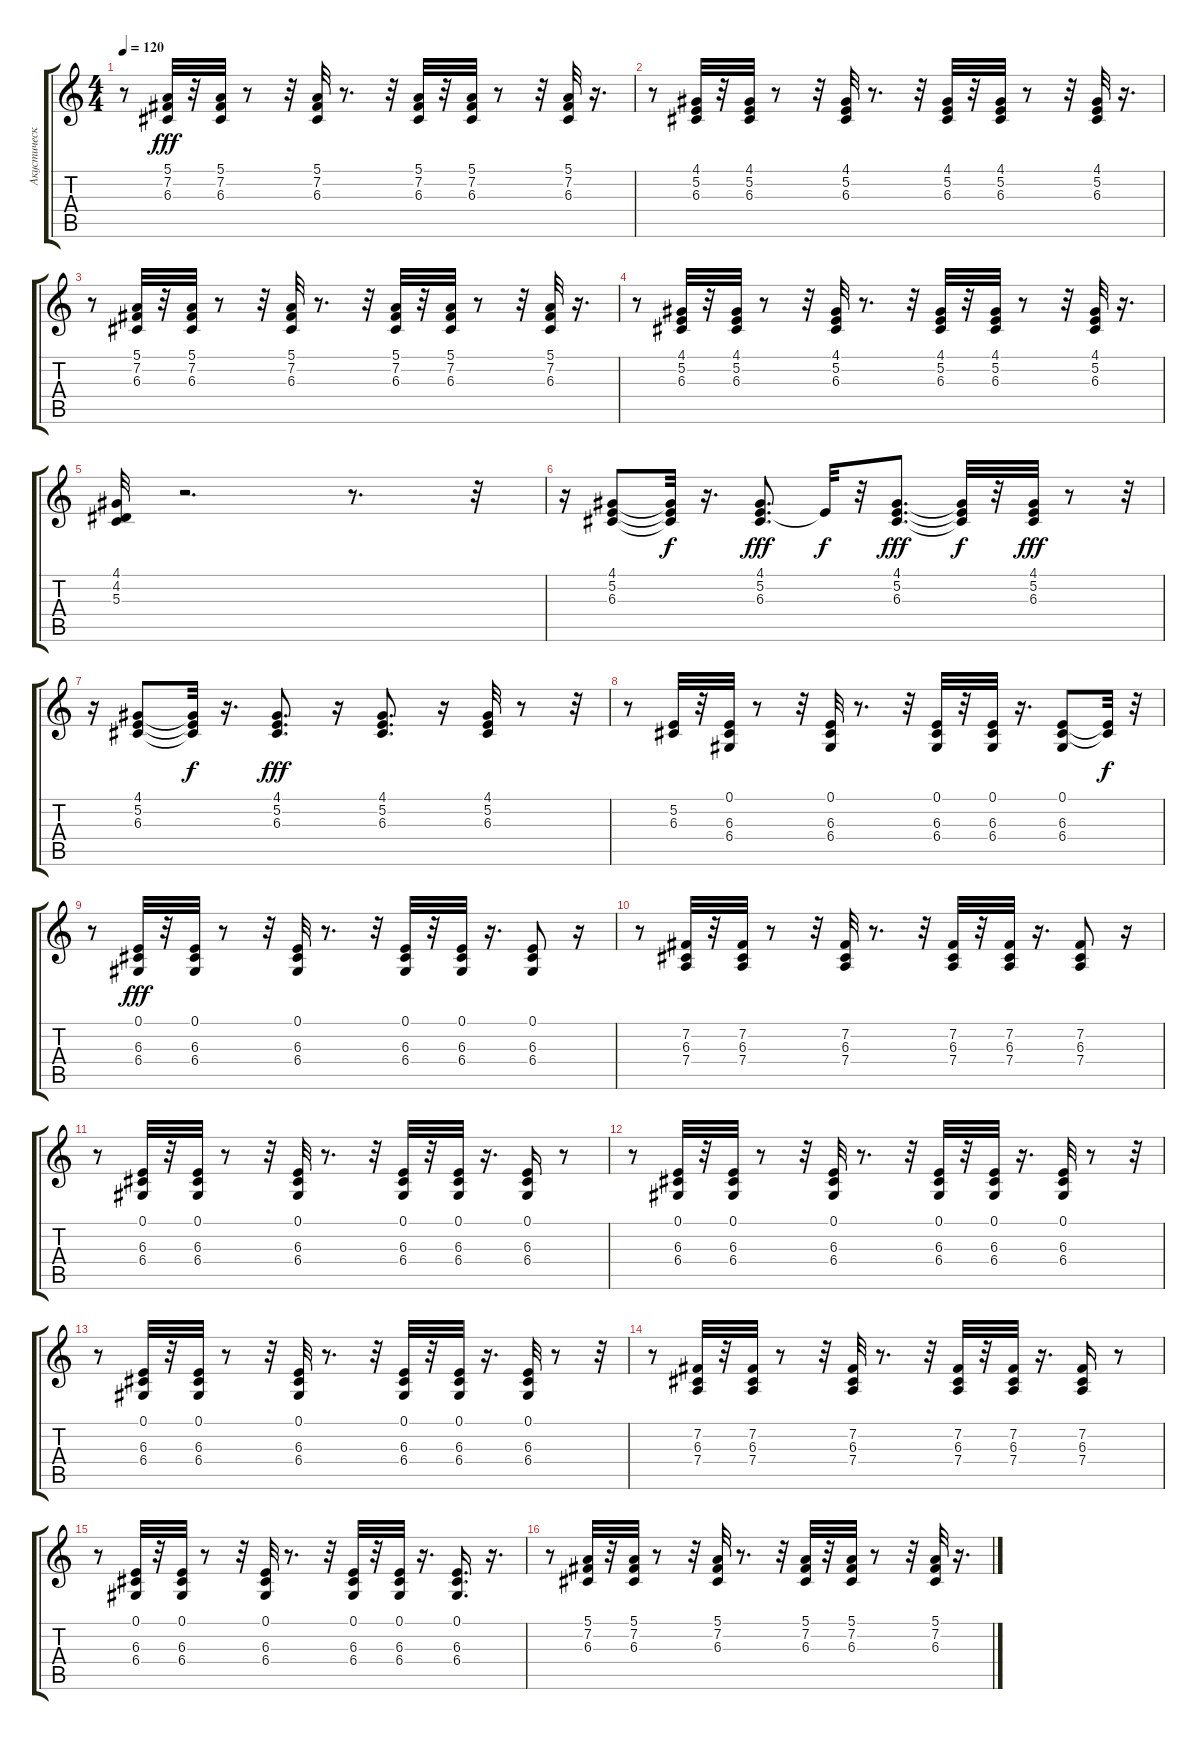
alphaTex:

\track ("Акустический Гранд Роял" "Акустическ") {instrument acousticgrandpiano}
\staff {score tabs}
\tuning (E4 B3 G3 D3 A2 E2) {hide}
\ts (4 4)
\tempo 120
\clef g2
\ks c
r.8{dy fff} (5.1 7.2 6.3).32 r.32 (5.1 7.2 6.3).32 r.8 r.32 (5.1 7.2 6.3).32 r.8{d} r.32 (5.1 7.2 6.3).32 r.32 (5.1 7.2 6.3).32 r.8 r.32 (5.1 7.2 6.3).32 r.16{d} |
r.8 (4.1 5.2 6.3).32 r.32 (4.1 5.2 6.3).32 r.8 r.32 (4.1 5.2 6.3).32 r.8{d} r.32 (4.1 5.2 6.3).32 r.32 (4.1 5.2 6.3).32 r.8 r.32 (4.1 5.2 6.3).32 r.16{d} |
r.8 (5.1 7.2 6.3).32 r.32 (5.1 7.2 6.3).32 r.8 r.32 (5.1 7.2 6.3).32 r.8{d} r.32 (5.1 7.2 6.3).32 r.32 (5.1 7.2 6.3).32 r.8 r.32 (5.1 7.2 6.3).32 r.16{d} |
r.8 (4.1 5.2 6.3).32 r.32 (4.1 5.2 6.3).32 r.8 r.32 (4.1 5.2 6.3).32 r.8{d} r.32 (4.1 5.2 6.3).32 r.32 (4.1 5.2 6.3).32 r.8 r.32 (4.1 5.2 6.3).32 r.16{d} |
(4.1 4.2 5.3).32 r.2{d} r.8{d} r.32 |
r.16 (4.1 5.2 6.3).8 (4.1{t} 5.2{t} 6.3{t}).32{dy f} r.16{d} (4.1 5.2 6.3).8{d dy fff} 5.2{t}.32{dy f} r.32 (4.1 5.2 6.3).8{d dy fff} (4.1{t} 5.2{t} 6.3{t}).32{dy f} r.32 (4.1 5.2 6.3).32{dy fff} r.8 r.32 |
r.16 (4.1 5.2 6.3).8 (4.1{t} 5.2{t} 6.3{t}).32{dy f} r.16{d} (4.1 5.2 6.3).8{d dy fff} r.16 (4.1 5.2 6.3).8{d} r.16 (4.1 5.2 6.3).32 r.8 r.32 |
r.8 (5.2 6.3).32 r.32 (0.1 6.3 6.4).32 r.8 r.32 (0.1 6.3 6.4).32 r.8{d} r.32 (0.1 6.3 6.4).32 r.32 (0.1 6.3 6.4).32 r.16{d} (0.1 6.3 6.4).8 (0.1{t} 6.3{t}).32{dy f} r.32 |
r.8 (0.1 6.3 6.4).32{dy fff} r.32 (0.1 6.3 6.4).32 r.8 r.32 (0.1 6.3 6.4).32 r.8{d} r.32 (0.1 6.3 6.4).32 r.32 (0.1 6.3 6.4).32 r.16{d} (0.1 6.3 6.4).8 r.16 |
r.8 (7.2 6.3 7.4).32 r.32 (7.2 6.3 7.4).32 r.8 r.32 (7.2 6.3 7.4).32 r.8{d} r.32 (7.2 6.3 7.4).32 r.32 (7.2 6.3 7.4).32 r.16{d} (7.2 6.3 7.4).8 r.16 |
r.8 (0.1 6.3 6.4).32 r.32 (0.1 6.3 6.4).32 r.8 r.32 (0.1 6.3 6.4).32 r.8{d} r.32 (0.1 6.3 6.4).32 r.32 (0.1 6.3 6.4).32 r.16{d} (0.1 6.3 6.4).16 r.8 |
r.8 (0.1 6.3 6.4).32 r.32 (0.1 6.3 6.4).32 r.8 r.32 (0.1 6.3 6.4).32 r.8{d} r.32 (0.1 6.3 6.4).32 r.32 (0.1 6.3 6.4).32 r.16{d} (0.1 6.3 6.4).32 r.8 r.32 |
r.8 (0.1 6.3 6.4).32 r.32 (0.1 6.3 6.4).32 r.8 r.32 (0.1 6.3 6.4).32 r.8{d} r.32 (0.1 6.3 6.4).32 r.32 (0.1 6.3 6.4).32 r.16{d} (0.1 6.3 6.4).32 r.8 r.32 |
r.8 (7.2 6.3 7.4).32 r.32 (7.2 6.3 7.4).32 r.8 r.32 (7.2 6.3 7.4).32 r.8{d} r.32 (7.2 6.3 7.4).32 r.32 (7.2 6.3 7.4).32 r.16{d} (7.2 6.3 7.4).16 r.8 |
r.8 (0.1 6.3 6.4).32 r.32 (0.1 6.3 6.4).32 r.8 r.32 (0.1 6.3 6.4).32 r.8{d} r.32 (0.1 6.3 6.4).32 r.32 (0.1 6.3 6.4).32 r.16{d} (0.1 6.3 6.4).16{d} r.16{d} |
r.8 (5.1 7.2 6.3).32 r.32 (5.1 7.2 6.3).32 r.8 r.32 (5.1 7.2 6.3).32 r.8{d} r.32 (5.1 7.2 6.3).32 r.32 (5.1 7.2 6.3).32 r.8 r.32 (5.1 7.2 6.3).32 r.16{d}
